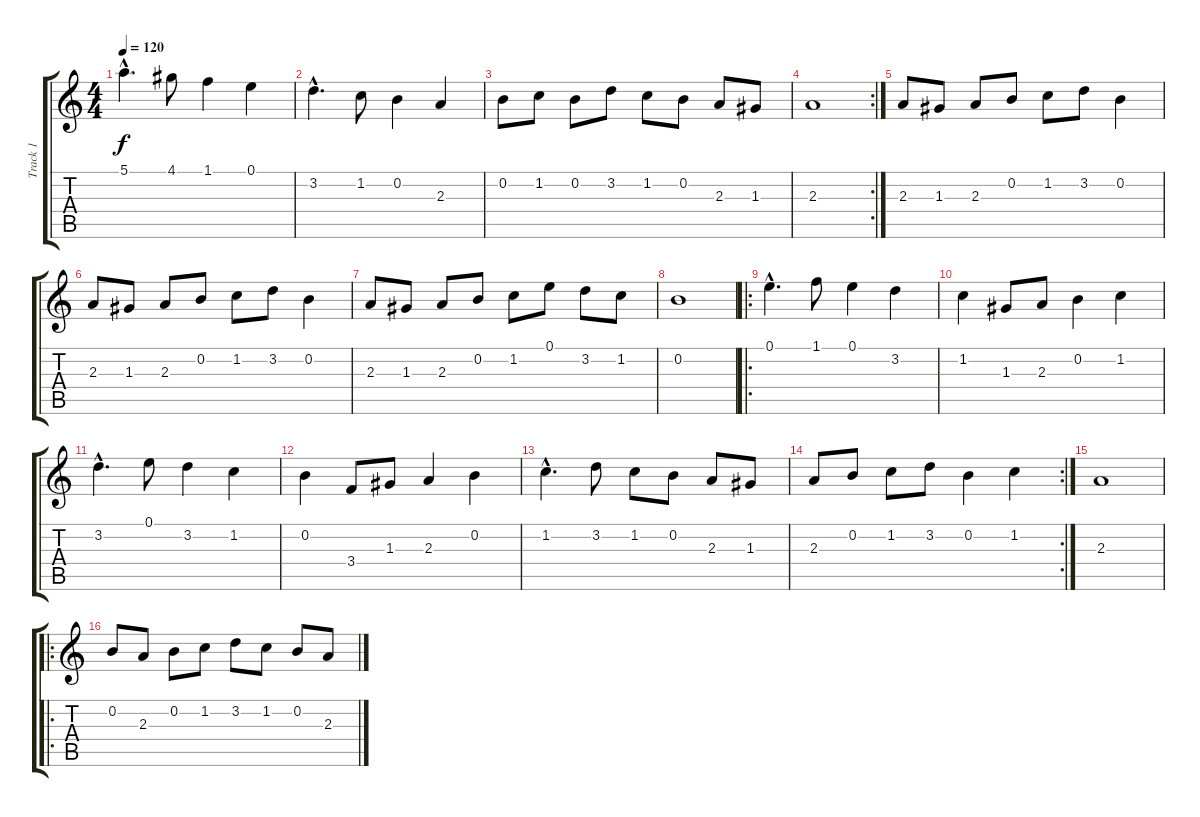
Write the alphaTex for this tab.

\track ("Track 1" "Track 1") {instrument acousticguitarnylon}
\staff {score tabs}
\tuning (E4 B3 G3 D3 A2 E2) {hide}
\ts (4 4)
\tempo 120
\clef g2
\ks c
5.1{hac}.4{d dy f instrument acousticguitarnylon} 4.1.8 1.1.4 0.1.4 |
3.2{hac}.4{d} 1.2.8 0.2.4 2.3.4 |
0.2.8 1.2.8 0.2.8 3.2.8 1.2.8 0.2.8 2.3.8 1.3.8 |
\rc 2
2.3.1 |
2.3.8 1.3.8 2.3.8 0.2.8 1.2.8 3.2.8 0.2.4 |
2.3.8 1.3.8 2.3.8 0.2.8 1.2.8 3.2.8 0.2.4 |
2.3.8 1.3.8 2.3.8 0.2.8 1.2.8 0.1.8 3.2.8 1.2.8 |
0.2.1 |
\ro
0.1{hac}.4{d} 1.1.8 0.1.4 3.2.4 |
1.2.4 1.3.8 2.3.8 0.2.4 1.2.4 |
3.2{hac}.4{d} 0.1.8 3.2.4 1.2.4 |
0.2.4 3.4.8 1.3.8 2.3.4 0.2.4 |
1.2{hac}.4{d} 3.2.8 1.2.8 0.2.8 2.3.8 1.3.8 |
\rc 2
2.3.8 0.2.8 1.2.8 3.2.8 0.2.4 1.2.4 |
2.3.1 |
\ro
0.2.8 2.3.8 0.2.8 1.2.8 3.2.8 1.2.8 0.2.8 2.3.8
